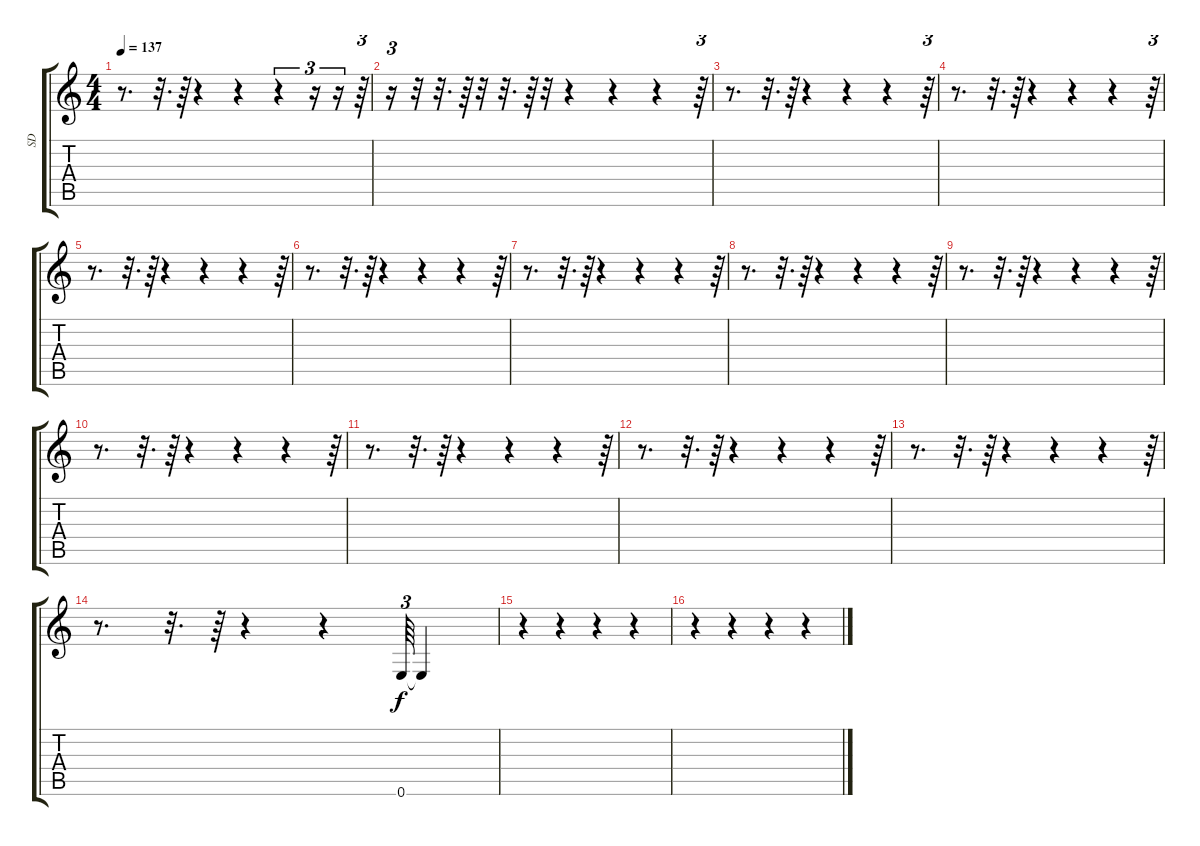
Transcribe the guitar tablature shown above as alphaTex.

\track ("SD" "SD") {instrument acousticguitarsteel}
\staff {score tabs}
\tuning (E4 B3 G3 D3 A2 E2) {hide}
\ts (4 4)
\tempo 137
\clef g2
\ks c
r.8{d dy f} r.32{d} r.64 r.4 r.4 r.4{tu (3 2)} r.16{tu (3 2)} r.16{tu (3 2)} r.64{tu (3 2)} |
r.16{tu (3 2)} r.32 r.32{d} r.64 r.32 r.32{d} r.64 r.32 r.4 r.4 r.4 r.64{tu (3 2)} |
r.8{d} r.32{d} r.64 r.4 r.4 r.4 r.64{tu (3 2)} |
r.8{d} r.32{d} r.64 r.4 r.4 r.4 r.64{tu (3 2)} |
r.8{d} r.32{d} r.64 r.4 r.4 r.4 r.64{tu (3 2)} |
r.8{d} r.32{d} r.64 r.4 r.4 r.4 r.64{tu (3 2)} |
r.8{d} r.32{d} r.64 r.4 r.4 r.4 r.64{tu (3 2)} |
r.8{d} r.32{d} r.64 r.4 r.4 r.4 r.64{tu (3 2)} |
r.8{d} r.32{d} r.64 r.4 r.4 r.4 r.64{tu (3 2)} |
r.8{d} r.32{d} r.64 r.4 r.4 r.4 r.64{tu (3 2)} |
r.8{d} r.32{d} r.64 r.4 r.4 r.4 r.64{tu (3 2)} |
r.8{d} r.32{d} r.64 r.4 r.4 r.4 r.64{tu (3 2)} |
r.8{d} r.32{d} r.64 r.4 r.4 r.4 r.64{tu (3 2)} |
r.8{d} r.32{d} r.64 r.4 r.4 0.6.64{tu (3 2)} 0.6{t}.4 |
r.4 r.4 r.4 r.4 |
r.4 r.4 r.4 r.4
